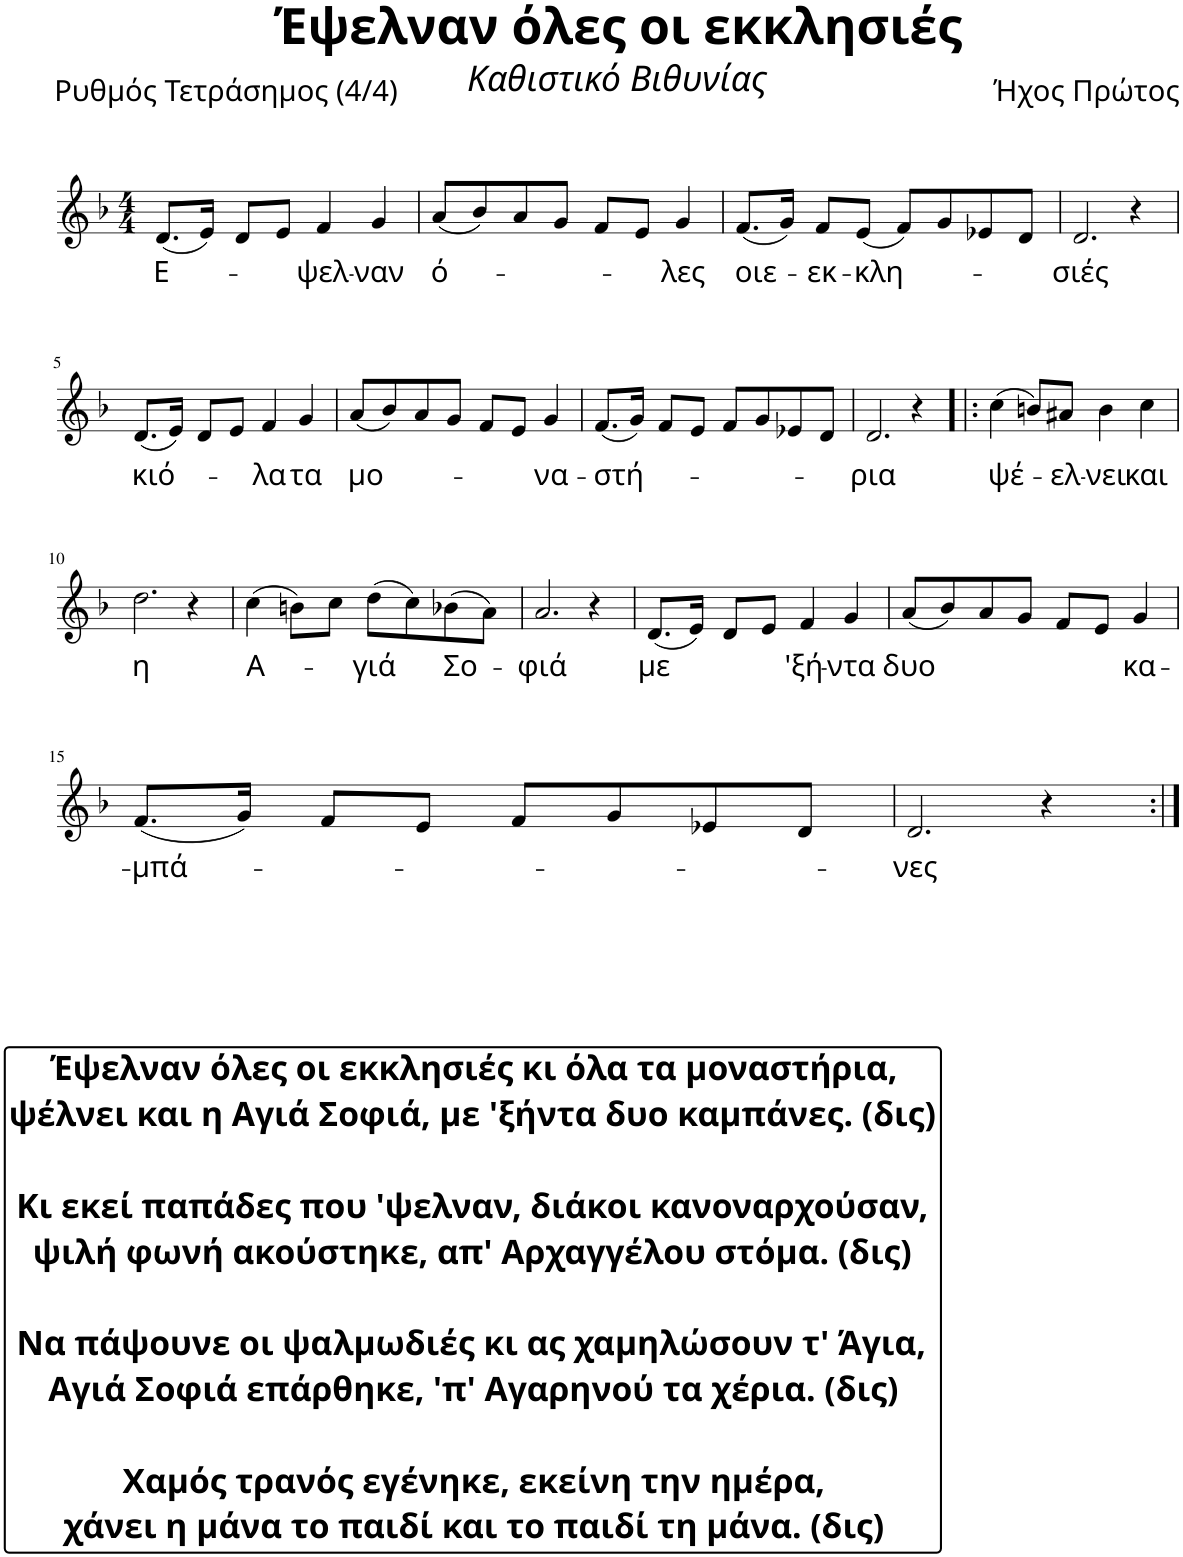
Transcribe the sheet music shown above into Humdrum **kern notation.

**kern	**text
*part1	*part1
*staff1	*staff1
*I"Piano	*
*I'Pno	*
*clefG2	*
*k[b-]	*
*M4/4	*
=1	=1
!	!LO:LY:b
(8.d/L	Ε-
16e/Jk)	.
8d/L	.
8e/J	.
!	!LO:LY:b
4f/	-ψελ-
!	!LO:LY:b
4g/	-ναν
=2	=2
!	!LO:LY:b
(8a/L	ό-
8b-/)	.
8a/	.
8g/J	.
8f/L	.
8e/J	.
!	!LO:LY:b
4g/	-λες
=3	=3
!	!LO:LY:b
(8.f/L	οιε-
16g/Jk)	.
!	!LO:LY:b
8f/L	-εκ-
!	!LO:LY:b
(8e/J	-κλη-
8f/L)	.
8g/	.
8e-X/	.
8d/J	.
=4	=4
!	!LO:LY:b
2.d/	-σιές
4r	.
!!LO:LB:g=z
=5	=5
!	!LO:LY:b
(8.d/L	κιό-
16e/Jk)	.
8d/L	.
8e/J	.
!	!LO:LY:b
4f/	-λα
!	!LO:LY:b
4g/	τα
=6	=6
!	!LO:LY:b
(8a/L	μο-
8b-/)	.
8a/	.
8g/J	.
8f/L	.
8e/J	.
!	!LO:LY:b
4g/	-να-
=7	=7
!	!LO:LY:b
(8.f/L	-στή-
16g/Jk)	.
8f/L	.
8e/J	.
8f/L	.
8g/	.
8e-X/	.
8d/J	.
=8	=8
!	!LO:LY:b
2.d/	-ρια
4r	.
=9!|:	=9!|:
!	!LO:LY:b
(4cc\	ψέ-
8bn/L)	.
!	!LO:LY:b
8a#X/J	-ελ-
!	!LO:LY:b
4b\	-νει
!	!LO:LY:b
4cc\	και
!!LO:LB:g=z
=10	=10
!	!LO:LY:b
2.dd\	η
4r	.
=11	=11
!	!LO:LY:b
(4cc\	Α-
8bn\L)	.
8cc\J	.
!	!LO:LY:b
(8dd\L	-γιά
8cc\)	.
!	!LO:LY:b
(8b-X\	Σο-
8a\J)	.
=12	=12
!	!LO:LY:b
2.a/	-φιά
4r	.
=13	=13
!	!LO:LY:b
(8.d/L	με
16e/Jk)	.
8d/L	.
8e/J	.
!	!LO:LY:b
4f/	-'ξή-
!	!LO:LY:b
4g/	-ντα
=14	=14
!	!LO:LY:b
(8a/L	δυο
8b-/)	.
8a/	.
8g/J	.
8f/L	.
8e/J	.
!	!LO:LY:b
4g/	-κα-
!!LO:LB:g=z
=15	=15
!	!LO:LY:b
(8.f/L	-μπά-
16g/Jk)	.
8f/L	.
8e/J	.
8f/L	.
8g/	.
8e-X/	.
8d/J	.
!!LO:REH:place=s1:b:t=χάνει η μάνα το παιδί και το παιδί τη μάνα. (δις)
!!LO:REH:place=s1:b:t=Χαμός τρανός εγένηκε, εκείνη την ημέρα,
!!LO:REH:place=s1:b:t=
!!LO:REH:place=s1:b:t=Αγιά Σοφιά επάρθηκε, 'π' Αγαρηνού τα χέρια. (δις)
!!LO:REH:place=s1:b:t=Να πάψουνε οι ψαλμωδιές κι ας χαμηλώσουν τ' Άγια,
!!LO:REH:place=s1:b:t=
!!LO:REH:place=s1:b:t=ψιλή φωνή ακούστηκε, απ' Αρχαγγέλου στόμα. (δις)
!!LO:REH:place=s1:b:t=Κι εκεί παπάδες που 'ψελναν, διάκοι κανοναρχούσαν,
!!LO:REH:place=s1:b:t=
!!LO:REH:place=s1:b:t=ψέλνει και η Αγιά Σοφιά, με 'ξήντα δυο καμπάνες. (δις)
!!LO:REH:place=s1:b:B:cj:fs=16:t=Έψελναν όλες οι εκκλησιές κι όλα τα μοναστήρια,
=16	=16
!	!LO:LY:b
2.d/	-νες
4r	.
=:|!	=:|!
*-	*-
